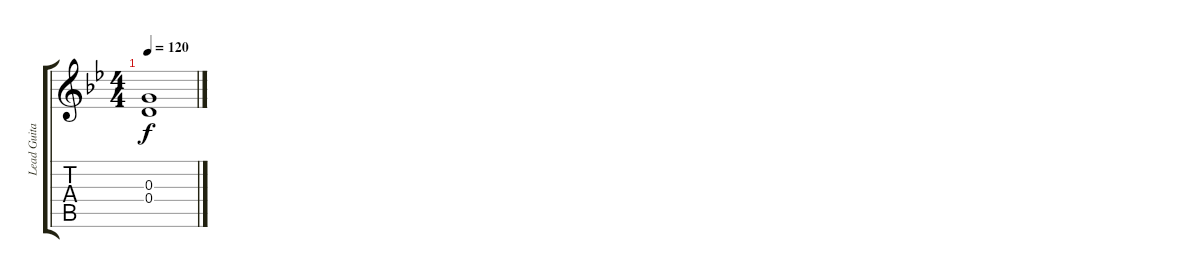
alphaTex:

\track ("Lead Guitar" "Lead Guita") {instrument distortionguitar}
\staff {score tabs}
\tuning (E4 B3 G3 D3 A2 E2) {hide}
\ts (4 4)
\tempo 120
\clef g2
\ks gminor
(0.3{t} 0.4{t}).1{dy f}
